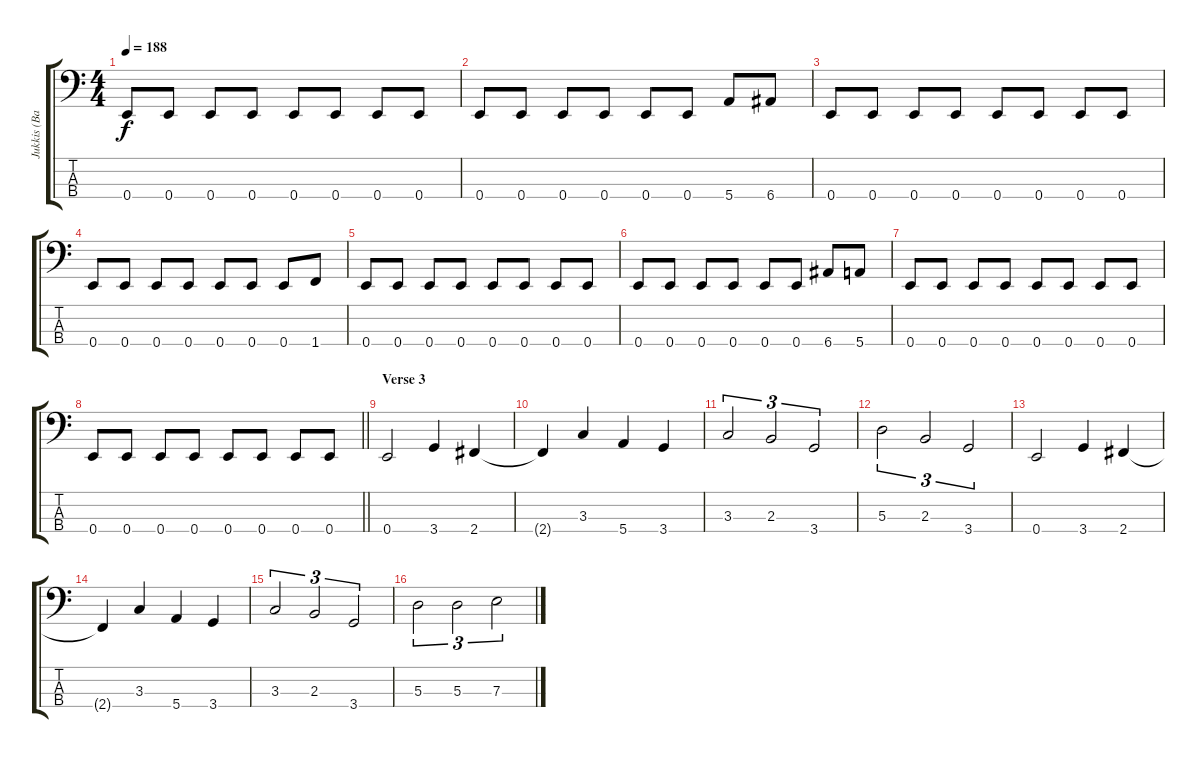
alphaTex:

\track ("Jukkis (Bass)" "Jukkis (Ba") {instrument electricbassfinger}
\staff {score tabs}
\tuning (G2 D2 A1 E1) {hide}
\ts (4 4)
\tempo 188
\clef f4
\ks c
0.4.8{dy f} 0.4.8 0.4.8 0.4.8 0.4.8 0.4.8 0.4.8 0.4.8 |
0.4.8 0.4.8 0.4.8 0.4.8 0.4.8 0.4.8 5.4.8 6.4.8 |
0.4.8 0.4.8 0.4.8 0.4.8 0.4.8 0.4.8 0.4.8 0.4.8 |
0.4.8 0.4.8 0.4.8 0.4.8 0.4.8 0.4.8 0.4.8 1.4.8 |
0.4.8 0.4.8 0.4.8 0.4.8 0.4.8 0.4.8 0.4.8 0.4.8 |
0.4.8 0.4.8 0.4.8 0.4.8 0.4.8 0.4.8 6.4.8 5.4.8 |
0.4.8 0.4.8 0.4.8 0.4.8 0.4.8 0.4.8 0.4.8 0.4.8 |
\barLineRight lightlight
0.4.8 0.4.8 0.4.8 0.4.8 0.4.8 0.4.8 0.4.8 0.4.8 |
\section ("" "Verse 3")
0.4.2 3.4.4 2.4.4 |
2.4{t}.4 3.3.4 5.4.4 3.4.4 |
3.3.2{tu (3 2)} 2.3.2{tu (3 2)} 3.4.2{tu (3 2)} |
5.3.2{tu (3 2)} 2.3.2{tu (3 2)} 3.4.2{tu (3 2)} |
0.4.2 3.4.4 2.4.4 |
2.4{t}.4 3.3.4 5.4.4 3.4.4 |
3.3.2{tu (3 2)} 2.3.2{tu (3 2)} 3.4.2{tu (3 2)} |
5.3.2{tu (3 2)} 5.3.2{tu (3 2)} 7.3.2{tu (3 2)}
